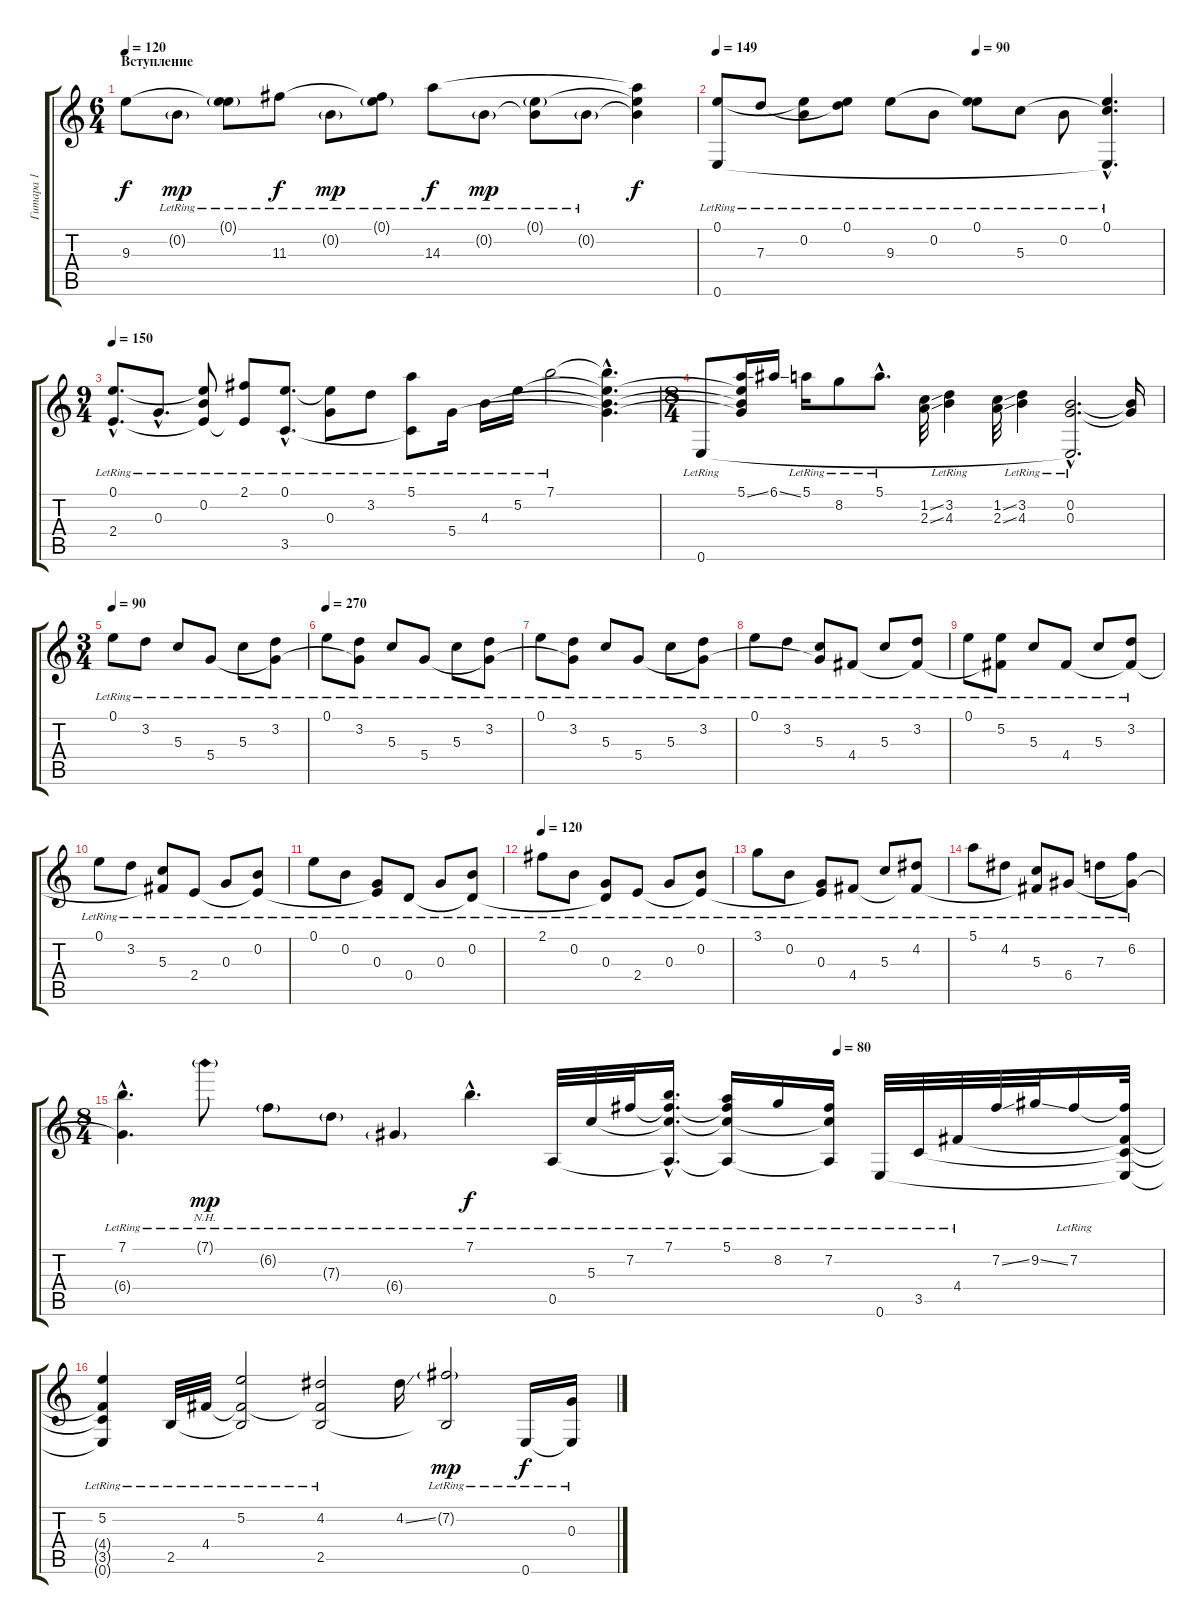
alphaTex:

\track ("Гитара 1" "Гитара 1") {instrument acousticguitarsteel}
\staff {score tabs}
\tuning (E4 B3 G3 D3 A2 E2) {hide}
\ts (6 4)
\section ("" "Вступление")
\tempo 120
\tempo 80
\tempo 120
\clef g2
\ks c
9.3.8{dy f instrument acousticguitarsteel} 0.2{g lr}.8{dy mp} (0.1{g lr} 9.3{t}).8 11.3{lr}.8{dy f} 0.2{g lr}.8{dy mp} (0.1{g lr} 11.3{t}).8 14.3{lr}.8{dy f} 0.2{g lr}.8{dy mp} (0.1{g lr} 0.2{t}).8 0.2{g lr}.8 (0.1{t} 0.2{t} 14.3{t}).4{dy f} |
\tempo 149
\tempo (90 0.5833333333333334)
(0.1{lr} 0.6{lr}).8 7.3{lr}.8 (0.1{t} 0.2{lr}).8 (0.1{lr} 7.3{t}).8 9.3{lr}.8 0.2{lr}.8 (0.1{lr} 9.3{t}).8 5.3{lr}.8 0.2{lr}.8 (0.1{hac lr} 5.3{hac t} 0.6{hac t}).4{d} |
\ts (9 4)
\tempo 150
(0.1{hac lr} 2.4{hac lr}).8{d} 0.3{hac lr}.8{d} (0.1{t} 0.2{lr} 2.4{t}).8 (2.1{lr} 2.4{t}).8 (0.1{hac lr} 3.5{hac lr}).8{d} (0.1{t} 0.3{lr}).8 3.2{lr}.8 (5.1{lr} 3.5{t}).8 5.4{lr}.16 4.3{lr}.16 5.2{lr}.16 7.1{lr}.2 (7.1{hac t} 5.2{hac t} 4.3{hac t} 5.4{hac t}).4{d} |
\ts (8 4)
0.6{lr}.8 (5.1{ss} 5.2{t} 4.3{t} 5.4{t}).16 6.1{ss}.16 5.1{lr}.16 8.2{lr}.8 5.1{hac lr}.8{d} (1.2{ss} 2.3{ss}).32 (3.2{lr} 4.3{lr}).4 (1.2{ss} 2.3{ss}).32 (3.2{lr} 4.3{lr}).4 (0.2{hac lr} 0.3{hac lr} 0.6{hac t}).2{d} (0.2{t} 0.3{t}).16 |
\ts (3 4)
\tempo 90
0.1{lr}.8 3.2{lr}.8 5.3{lr}.8 5.4{lr}.8 5.3{lr}.8 (3.2{lr} 5.4{t}).8 |
\tempo 270
0.1{lr}.8 (3.2{lr} 5.4{t}).8 5.3{lr}.8 5.4{lr}.8 5.3{lr}.8 (3.2{lr} 5.4{t}).8 |
0.1{lr}.8 (3.2{lr} 5.4{t}).8 5.3{lr}.8 5.4{lr}.8 5.3{lr}.8 (3.2{lr} 5.4{t}).8 |
0.1{lr}.8 3.2{lr}.8 (5.3{lr} 5.4{t}).8 4.4{lr}.8 5.3{lr}.8 (3.2{lr} 4.4{t}).8 |
0.1{lr}.8 (5.2{lr} 4.4{t}).8 5.3{lr}.8 4.4{lr}.8 5.3{lr}.8 (3.2{lr} 4.4{t}).8 |
0.1{lr}.8 3.2{lr}.8 (5.3{lr} 4.4{t}).8 2.4{lr}.8 0.3{lr}.8 (0.2{lr} 2.4{t}).8 |
0.1{lr}.8 0.2{lr}.8 (0.3{lr} 2.4{t}).8 0.4{lr}.8 0.3{lr}.8 (0.2{lr} 0.4{t}).8 |
\tempo 120
2.1{lr}.8 0.2{lr}.8 (0.3{lr} 0.4{t}).8 2.4{lr}.8 0.3{lr}.8 (0.2{lr} 2.4{t}).8 |
3.1{lr}.8 0.2{lr}.8 (0.3{lr} 2.4{t}).8 4.4{lr}.8 5.3{lr}.8 (4.2{lr} 4.4{t}).8 |
5.1{lr}.8 4.2{lr}.8 (5.3{lr} 4.4{t}).8 6.4{lr}.8 7.3{lr}.8 (6.2{lr} 6.4{t}).8 |
\ts (8 4)
\tempo (80 0.6875)
(7.1{hac lr} 6.4{hac t}).4{d} 7.1{nh g lr}.8{dy mp} 6.2{g lr}.8 7.3{g lr}.8 6.4{g lr}.4 7.1{hac lr}.4{d dy f} 0.5{lr}.32 5.3{lr}.32 7.2{lr}.32 (7.1{hac lr} 7.2{hac t} 5.3{hac t} 0.5{hac t}).16{d} (5.1{lr} 7.2{t} 5.3{t} 0.5{t}).16 8.2{lr}.16 (7.2{lr} 5.3{t} 0.5{t}).16 0.6{lr}.32 3.5{lr}.32 4.4{lr}.32 7.2{ss}.32 9.2{ss}.32 7.2{lr}.16 (7.2{t} 4.4{t} 3.5{t} 0.6{t}).32 |
(5.2{lr} 4.4{t} 3.5{t} 0.6{t}).4 2.5{lr}.32 4.4{lr}.32 (5.2{lr} 4.4{t} 2.5{t}).2 (4.2{lr} 4.4{t} 2.5{lr}).2 4.2{ss}.16 (7.2{g lr} 2.5{t}).2{dy mp} 0.6{lr}.16{dy f} (0.3{lr} 0.6{t}).16
